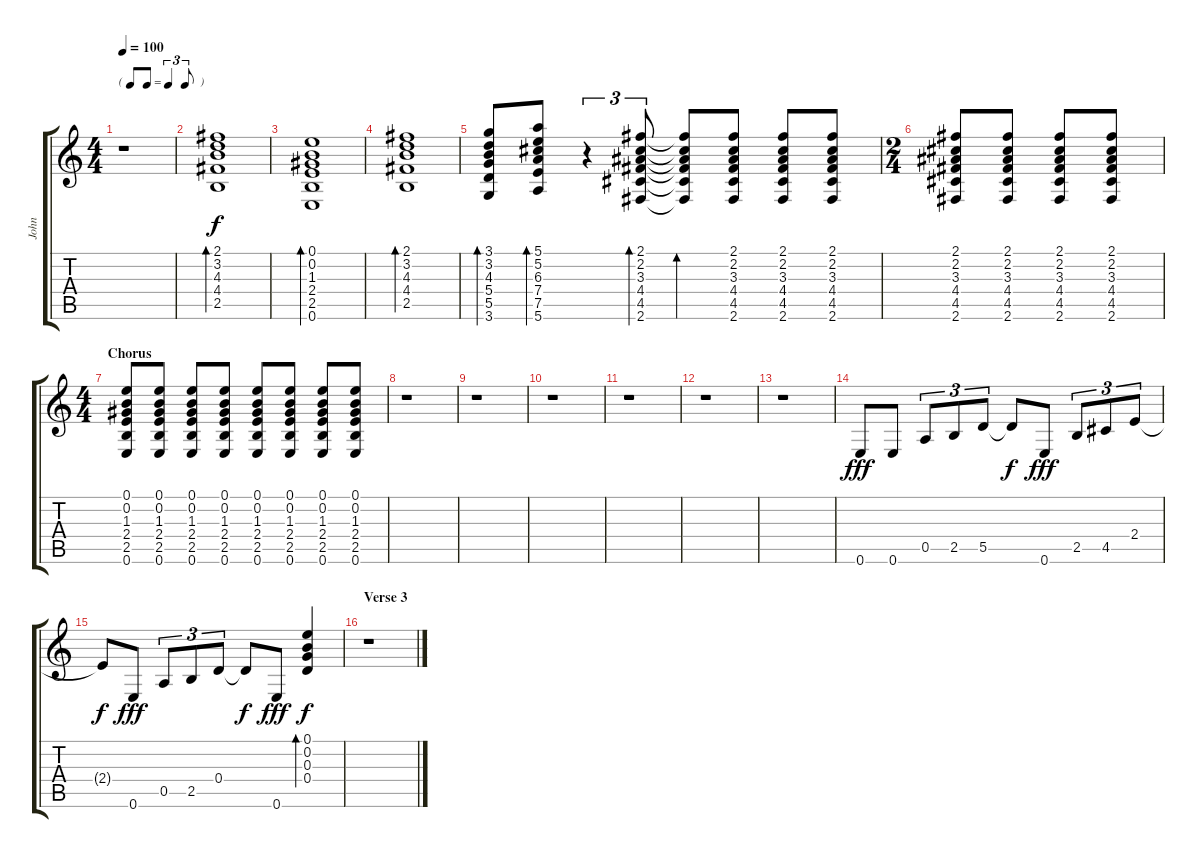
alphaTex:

\track ("John" "John") {instrument electricguitarclean}
\staff {score tabs}
\tuning (E4 B3 G3 D3 A2 E2) {hide}
\ts (4 4)
\tf triplet8th
\tempo 100
\clef g2
\ks c
r.1{dy f} |
(2.1 3.2 4.3 4.4 2.5).1{bd 60 volume 13} |
(0.1 0.2 1.3 2.4 2.5 0.6).1{bd 60} |
(2.1 3.2 4.3 4.4 2.5).1{bd 60} |
(3.1 3.2 4.3 5.4 5.5 3.6).8{bd 60} (5.1 5.2 6.3 7.4 7.5 5.6).8{bd 60} r.4{tu (3 2)} (2.1 2.2 3.3 4.4 4.5 2.6).8{tu (3 2) bd 60} (2.1{t} 2.2{t} 3.3{t} 4.4{t} 4.5{t} 2.6{t}).8{bd 60} (2.1 2.2 3.3 4.4 4.5 2.6).8{volume 12} (2.1 2.2 3.3 4.4 4.5 2.6).8 (2.1 2.2 3.3 4.4 4.5 2.6).8 |
\ts (2 4)
(2.1 2.2 3.3 4.4 4.5 2.6).8 (2.1 2.2 3.3 4.4 4.5 2.6).8 (2.1 2.2 3.3 4.4 4.5 2.6).8 (2.1 2.2 3.3 4.4 4.5 2.6).8 |
\ts (4 4)
\section ("" "Chorus")
(0.1 0.2 1.3 2.4 2.5 0.6).8 (0.1 0.2 1.3 2.4 2.5 0.6).8 (0.1 0.2 1.3 2.4 2.5 0.6).8 (0.1 0.2 1.3 2.4 2.5 0.6).8 (0.1 0.2 1.3 2.4 2.5 0.6).8 (0.1 0.2 1.3 2.4 2.5 0.6).8 (0.1 0.2 1.3 2.4 2.5 0.6).8 (0.1 0.2 1.3 2.4 2.5 0.6).8 |
r.1 |
r.1 |
r.1 |
r.1 |
r.1 |
r.1 |
0.6.8{dy fff volume 15 instrument acousticguitarsteel} 0.6.8 0.5.8{tu (3 2)} 2.5.8{tu (3 2)} 5.5.8{tu (3 2)} 5.5{t}.8{dy f} 0.6.8{dy fff} 2.5.8{tu (3 2)} 4.5.8{tu (3 2)} 2.4.8{tu (3 2)} |
2.4{t}.8{dy f} 0.6.8{dy fff} 0.5.8{tu (3 2)} 2.5.8{tu (3 2)} 0.4.8{tu (3 2)} 0.4{t}.8{dy f} 0.6.8{dy fff} (0.1 0.2 0.3 0.4).4{bd 60 dy f volume 12} |
\section ("" "Verse 3")
r.1
